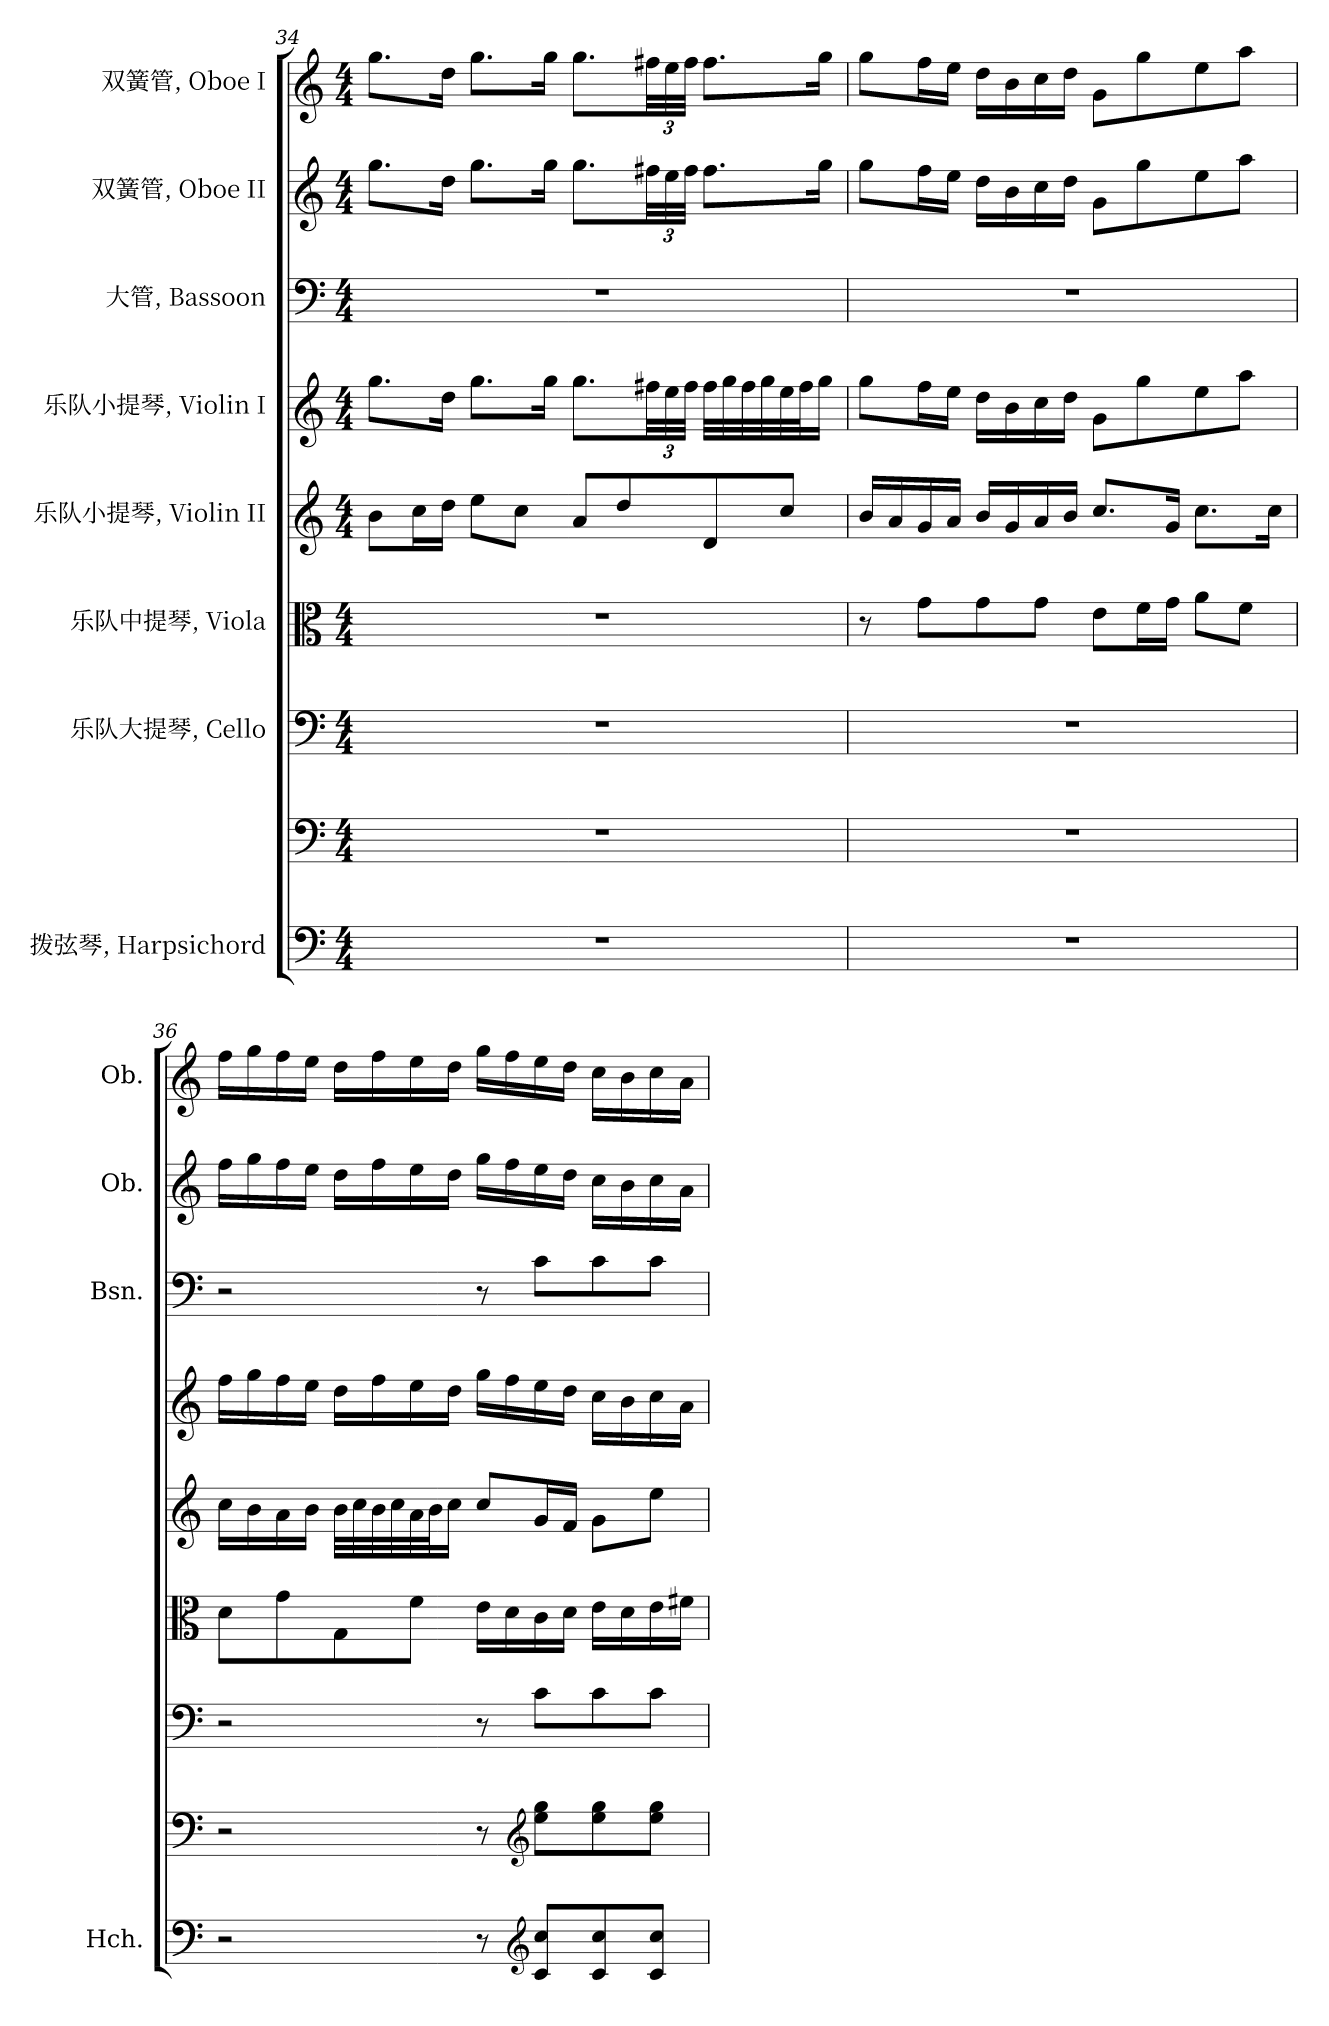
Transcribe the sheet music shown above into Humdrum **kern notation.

**kern	**kern	**kern	**kern	**kern	**kern	**kern	**kern	**kern
*part8	*part8	*part7	*part6	*part5	*part4	*part3	*part2	*part1
*staff9	*staff8	*staff7	*staff6	*staff5	*staff4	*staff3	*staff2	*staff1
*I"拨弦琴, Harpsichord	*	*I"乐队大提琴, Cello	*I"乐队中提琴, Viola	*I"乐队小提琴, Violin II	*I"乐队小提琴, Violin I	*I"大管, Bassoon	*I"双簧管, Oboe II	*I"双簧管, Oboe I
*I'Hch.	*	*	*	*	*	*I'Bsn.	*I'Ob.	*I'Ob.
*clefF4	*clefF4	*clefF4	*clefC3	*clefG2	*clefG2	*clefF4	*clefG2	*clefG2
*k[]	*k[]	*k[]	*k[]	*k[]	*k[]	*k[]	*k[]	*k[]
*M4/4	*M4/4	*M4/4	*M4/4	*M4/4	*M4/4	*M4/4	*M4/4	*M4/4
=34	=34	=34	=34	=34	=34	=34	=34	=34
1r	1r	1r	1r	8b\L	8.gg\L	1r	8.gg\L	8.gg\L
.	.	.	.	16cc\L	.	.	.	.
.	.	.	.	16dd\JJ	16dd\Jk	.	16dd\Jk	16dd\Jk
.	.	.	.	8ee\L	8.gg\L	.	8.gg\L	8.gg\L
.	.	.	.	8cc\J	.	.	.	.
.	.	.	.	.	16gg\Jk	.	16gg\Jk	16gg\Jk
.	.	.	.	8a/L	8.gg\L	.	8.gg\L	8.gg\L
.	.	.	.	8dd/	.	.	.	.
*	*	*	*	*	*Xbrackettup	*	*Xbrackettup	*Xbrackettup
.	.	.	.	.	48ff#X\LL	.	48ff#X\LL	48ff#X\LL
.	.	.	.	.	48ee\	.	48ee\	48ee\
.	.	.	.	.	48ff#\JJJ	.	48ff#\JJJ	48ff#\JJJ
.	.	.	.	8d/	32ff#\LLL	.	8.ff#\L	8.ff#\L
.	.	.	.	.	32gg\	.	.	.
.	.	.	.	.	32ff#\	.	.	.
.	.	.	.	.	32gg\	.	.	.
.	.	.	.	8cc/J	32ee\	.	.	.
.	.	.	.	.	32ff#\J	.	.	.
.	.	.	.	.	16gg\JJ	.	16gg\Jk	16gg\Jk
=35	=35	=35	=35	=35	=35	=35	=35	=35
1r	1r	1r	8r	16b/LL	8gg\L	1r	8gg\L	8gg\L
.	.	.	.	16a/	.	.	.	.
.	.	.	8g\L	16g/	16ff\L	.	16ff\L	16ff\L
.	.	.	.	16a/JJ	16ee\JJ	.	16ee\JJ	16ee\JJ
.	.	.	8g\	16b/LL	16dd\LL	.	16dd\LL	16dd\LL
.	.	.	.	16g/	16b\	.	16b\	16b\
.	.	.	8g\J	16a/	16cc\	.	16cc\	16cc\
.	.	.	.	16b/JJ	16dd\JJ	.	16dd\JJ	16dd\JJ
.	.	.	8e\L	8.cc/L	8g\L	.	8g\L	8g\L
.	.	.	16f\L	.	8gg\	.	8gg\	8gg\
.	.	.	16g\JJ	16g/Jk	.	.	.	.
.	.	.	8a\L	8.cc\L	8ee\	.	8ee\	8ee\
.	.	.	8f\J	.	8aa\J	.	8aa\J	8aa\J
.	.	.	.	16cc\Jk	.	.	.	.
!!LO:PB:g=z
=36	=36	=36	=36	=36	=36	=36	=36	=36
2r	2r	2r	8d\L	16cc\LL	16ff\LL	2r	16ff\LL	16ff\LL
.	.	.	.	16b\	16gg\	.	16gg\	16gg\
.	.	.	8g\	16a\	16ff\	.	16ff\	16ff\
.	.	.	.	16b\JJ	16ee\JJ	.	16ee\JJ	16ee\JJ
.	.	.	8G\	32b\LLL	16dd\LL	.	16dd\LL	16dd\LL
.	.	.	.	32cc\	.	.	.	.
.	.	.	.	32b\	16ff\	.	16ff\	16ff\
.	.	.	.	32cc\	.	.	.	.
.	.	.	8f\J	32a\	16ee\	.	16ee\	16ee\
.	.	.	.	32b\J	.	.	.	.
.	.	.	.	16cc\JJ	16dd\JJ	.	16dd\JJ	16dd\JJ
8r	8r	8r	16e\LL	8cc/L	16gg\LL	8r	16gg\LL	16gg\LL
.	.	.	16d\	.	16ff\	.	16ff\	16ff\
*clefG2	*clefG2	*	*	*	*	*	*	*
8c/ 8cc/L	8ee\ 8gg\L	8c\L	16c\	16g/L	16ee\	8c\L	16ee\	16ee\
.	.	.	16d\JJ	16f/JJ	16dd\JJ	.	16dd\JJ	16dd\JJ
8c/ 8cc/	8ee\ 8gg\	8c\	16e\LL	8g\L	16cc\LL	8c\	16cc\LL	16cc\LL
.	.	.	16d\	.	16b\	.	16b\	16b\
8c/ 8cc/J	8ee\ 8gg\J	8c\J	16e\	8ee\J	16cc\	8c\J	16cc\	16cc\
.	.	.	16f#X\JJ	.	16a\JJ	.	16a\JJ	16a\JJ
=	=	=	=	=	=	=	=	=
*-	*-	*-	*-	*-	*-	*-	*-	*-
